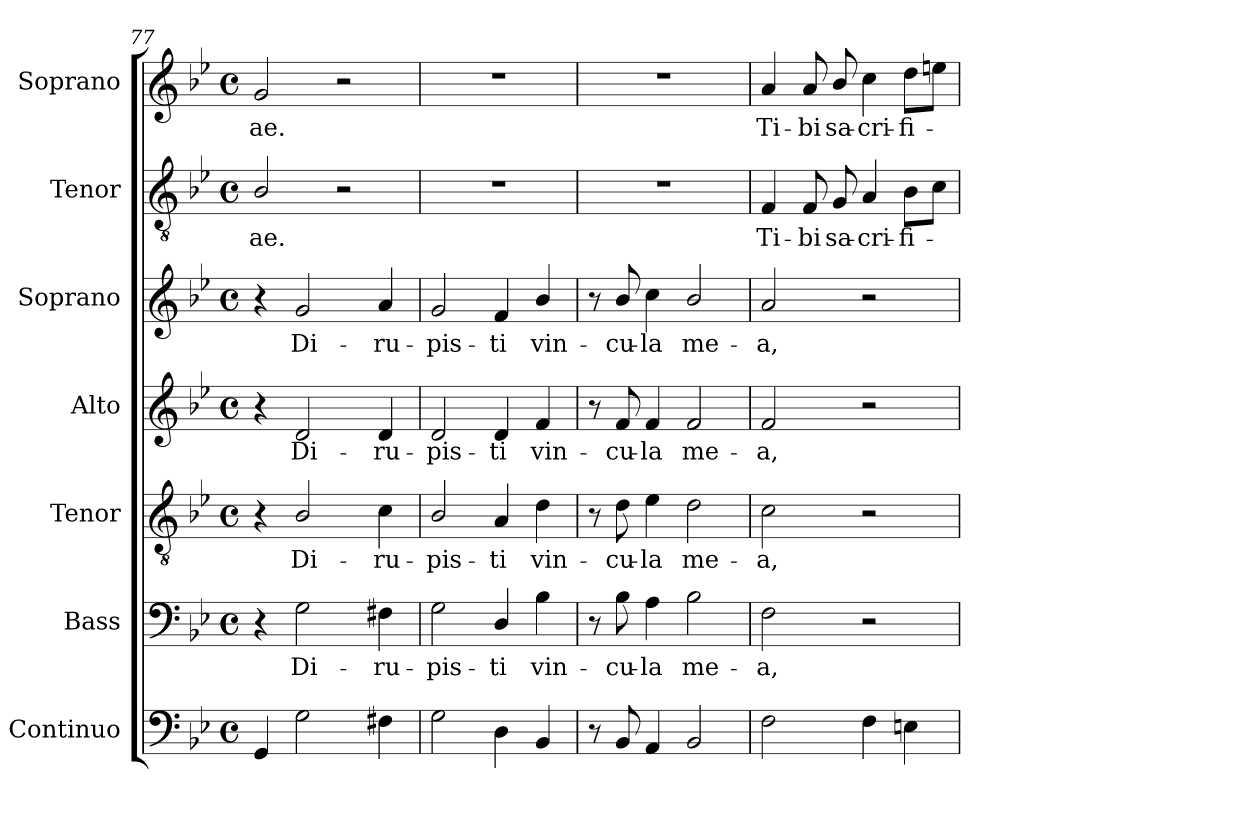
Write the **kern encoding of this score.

**kern	**kern	**text	**kern	**text	**kern	**text	**kern	**text	**kern	**text	**kern	**text
*part7	*part6	*part6	*part5	*part5	*part4	*part4	*part3	*part3	*part2	*part2	*part1	*part1
*staff7	*staff6	*staff6	*staff5	*staff5	*staff4	*staff4	*staff3	*staff3	*staff2	*staff2	*staff1	*staff1
*I"Continuo	*I"Bass	*	*I"Tenor	*	*I"Alto	*	*I"Soprano	*	*I"Tenor	*	*I"Soprano	*
*I'Cont.	*I'B.	*	*I'T.	*	*I'A.	*	*I'S.	*	*I'T.	*	*I'S.	*
!!LO:LB:g=z
*clefF4	*clefF4	*	*clefGv2	*	*clefG2	*	*clefG2	*	*clefGv2	*	*clefG2	*
*	*	*	*ITrd7c12	*	*	*	*	*	*ITrd7c12	*	*	*
*k[b-e-]	*k[b-e-]	*	*k[b-e-]	*	*k[b-e-]	*	*k[b-e-]	*	*k[b-e-]	*	*k[b-e-]	*
*B-:	*B-:	*	*B-:	*	*B-:	*	*B-:	*	*B-:	*	*B-:	*
*M4/4	*M4/4	*	*M4/4	*	*M4/4	*	*M4/4	*	*M4/4	*	*M4/4	*
*met(c)	*met(c)	*	*met(c)	*	*met(c)	*	*met(c)	*	*met(c)	*	*met(c)	*
=77	=77	=77	=77	=77	=77	=77	=77	=77	=77	=77	=77	=77
!	!	!	!	!	!	!	!	!	!	!LO:LY:b:color=#000000	!	!
!	!	!	!	!	!	!	!	!	!	!	!	!LO:LY:b:color=#000000
4GGi/	4r	.	4r	.	4r	.	4r	.	2BB-i/	-ae.	2gi/	-ae.
!	!	!LO:LY:b:color=#000000	!	!	!	!	!	!	!	!	!	!
!	!	!	!	!LO:LY:b:color=#000000	!	!	!	!	!	!	!	!
!	!	!	!	!	!	!LO:LY:b:color=#000000	!	!	!	!	!	!
!	!	!	!	!	!	!	!	!LO:LY:b:color=#000000	!	!	!	!
2Gi\	2Gi\	Di-	2BB-i/	Di-	2di/	Di-	2gi/	Di-	.	.	.	.
.	.	.	.	.	.	.	.	.	2r	.	2r	.
!	!	!LO:LY:b:color=#000000	!	!	!	!	!	!	!	!	!	!
!	!	!	!	!LO:LY:b:color=#000000	!	!	!	!	!	!	!	!
!	!	!	!	!	!	!LO:LY:b:color=#000000	!	!	!	!	!	!
!	!	!	!	!	!	!	!	!LO:LY:b:color=#000000	!	!	!	!
4F#Xi\	4F#Xi\	-ru-	4Ci\	-ru-	4di/	-ru-	4ai/	-ru-	.	.	.	.
=78	=78	=78	=78	=78	=78	=78	=78	=78	=78	=78	=78	=78
!	!	!LO:LY:b:color=#000000	!	!	!	!	!	!	!	!	!	!
!	!	!	!	!LO:LY:b:color=#000000	!	!	!	!	!	!	!	!
!	!	!	!	!	!	!LO:LY:b:color=#000000	!	!	!	!	!	!
!	!	!	!	!	!	!	!	!LO:LY:b:color=#000000	!	!	!	!
2Gi\	2Gi\	-pis-	2BB-i/	-pis-	2di/	-pis-	2gi/	-pis-	1r	.	1r	.
!	!	!LO:LY:b:color=#000000	!	!	!	!	!	!	!	!	!	!
!	!	!	!	!LO:LY:b:color=#000000	!	!	!	!	!	!	!	!
!	!	!	!	!	!	!LO:LY:b:color=#000000	!	!	!	!	!	!
!	!	!	!	!	!	!	!	!LO:LY:b:color=#000000	!	!	!	!
4Di\	4Di/	-ti	4AAi/	-ti	4di/	-ti	4fi/	-ti	.	.	.	.
!	!	!LO:LY:b:color=#000000	!	!	!	!	!	!	!	!	!	!
!	!	!	!	!LO:LY:b:color=#000000	!	!	!	!	!	!	!	!
!	!	!	!	!	!	!LO:LY:b:color=#000000	!	!	!	!	!	!
!	!	!	!	!	!	!	!	!LO:LY:b:color=#000000	!	!	!	!
4BB-i/	4B-i\	vin-	4Di\	vin-	4fi/	vin-	4b-i/	vin-	.	.	.	.
=79	=79	=79	=79	=79	=79	=79	=79	=79	=79	=79	=79	=79
8r	8r	.	8r	.	8r	.	8r	.	1r	.	1r	.
!	!	!LO:LY:b:color=#000000	!	!	!	!	!	!	!	!	!	!
!	!	!	!	!LO:LY:b:color=#000000	!	!	!	!	!	!	!	!
!	!	!	!	!	!	!LO:LY:b:color=#000000	!	!	!	!	!	!
!	!	!	!	!	!	!	!	!LO:LY:b:color=#000000	!	!	!	!
8BB-i/	8B-i\	-cu-	8Di\	-cu-	8fi/	-cu-	8b-i/	-cu-	.	.	.	.
!	!	!LO:LY:b:color=#000000	!	!	!	!	!	!	!	!	!	!
!	!	!	!	!LO:LY:b:color=#000000	!	!	!	!	!	!	!	!
!	!	!	!	!	!	!LO:LY:b:color=#000000	!	!	!	!	!	!
!	!	!	!	!	!	!	!	!LO:LY:b:color=#000000	!	!	!	!
4AAi/	4Ai\	-la	4E-i\	-la	4fi/	-la	4cci\	-la	.	.	.	.
!	!	!LO:LY:b:color=#000000	!	!	!	!	!	!	!	!	!	!
!	!	!	!	!LO:LY:b:color=#000000	!	!	!	!	!	!	!	!
!	!	!	!	!	!	!LO:LY:b:color=#000000	!	!	!	!	!	!
!	!	!	!	!	!	!	!	!LO:LY:b:color=#000000	!	!	!	!
2BB-i/	2B-i\	me-	2Di\	me-	2fi/	me-	2b-i/	me-	.	.	.	.
=80	=80	=80	=80	=80	=80	=80	=80	=80	=80	=80	=80	=80
!	!	!LO:LY:b:color=#000000	!	!	!	!	!	!	!	!	!	!
!	!	!	!	!LO:LY:b:color=#000000	!	!	!	!	!	!	!	!
!	!	!	!	!	!	!LO:LY:b:color=#000000	!	!	!	!	!	!
!	!	!	!	!	!	!	!	!LO:LY:b:color=#000000	!	!	!	!
!	!	!	!	!	!	!	!	!	!	!LO:LY:b:color=#000000	!	!
!	!	!	!	!	!	!	!	!	!	!	!	!LO:LY:b:color=#000000
2Fi\	2Fi\	-a,	2Ci\	-a,	2fi/	-a,	2ai/	-a,	4FFi/	Ti-	4ai/	Ti-
!	!	!	!	!	!	!	!	!	!	!LO:LY:b:color=#000000	!	!
!	!	!	!	!	!	!	!	!	!	!	!	!LO:LY:b:color=#000000
.	.	.	.	.	.	.	.	.	8FFi/	-bi	8ai/	-bi
!	!	!	!	!	!	!	!	!	!	!LO:LY:b:color=#000000	!	!
!	!	!	!	!	!	!	!	!	!	!	!	!LO:LY:b:color=#000000
.	.	.	.	.	.	.	.	.	8GGi/	sa-	8b-i/	sa-
!	!	!	!	!	!	!	!	!	!	!LO:LY:b:color=#000000	!	!
!	!	!	!	!	!	!	!	!	!	!	!	!LO:LY:b:color=#000000
4Fi\	2r	.	2r	.	2r	.	2r	.	4AAi/	-cri-	4cci\	-cri-
!	!	!	!	!	!	!	!	!	!	!LO:LY:b:color=#000000	!	!
!	!	!	!	!	!	!	!	!	!	!	!	!LO:LY:b:color=#000000
4Eni\	.	.	.	.	.	.	.	.	8BB-i\L	-fi-	8ddi\L	-fi-
.	.	.	.	.	.	.	.	.	8Ci\J	.	8eeni\J	.
=	=	=	=	=	=	=	=	=	=	=	=	=
*-	*-	*-	*-	*-	*-	*-	*-	*-	*-	*-	*-	*-
